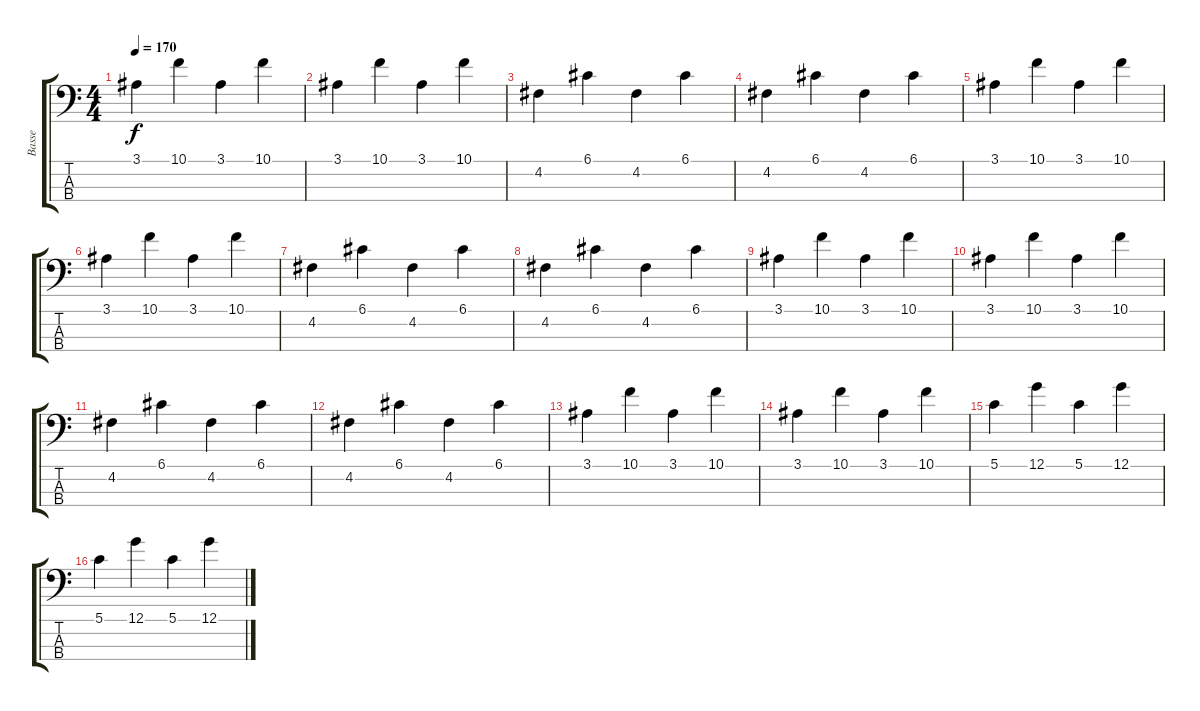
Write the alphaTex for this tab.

\track ("Basse" "Basse") {instrument electricbassfinger}
\staff {score tabs}
\tuning (G2 D2 A1 E1) {hide}
\ts (4 4)
\tempo 170
\clef f4
\ks c
3.1.4{dy f} 10.1.4 3.1.4 10.1.4 |
3.1.4 10.1.4 3.1.4 10.1.4 |
4.2.4 6.1.4 4.2.4 6.1.4 |
4.2.4 6.1.4 4.2.4 6.1.4 |
3.1.4 10.1.4 3.1.4 10.1.4 |
3.1.4 10.1.4 3.1.4 10.1.4 |
4.2.4 6.1.4 4.2.4 6.1.4 |
4.2.4 6.1.4 4.2.4 6.1.4 |
3.1.4 10.1.4 3.1.4 10.1.4 |
3.1.4 10.1.4 3.1.4 10.1.4 |
4.2.4 6.1.4 4.2.4 6.1.4 |
4.2.4 6.1.4 4.2.4 6.1.4 |
3.1.4 10.1.4 3.1.4 10.1.4 |
3.1.4 10.1.4 3.1.4 10.1.4 |
5.1.4 12.1.4 5.1.4 12.1.4 |
5.1.4 12.1.4 5.1.4 12.1.4
